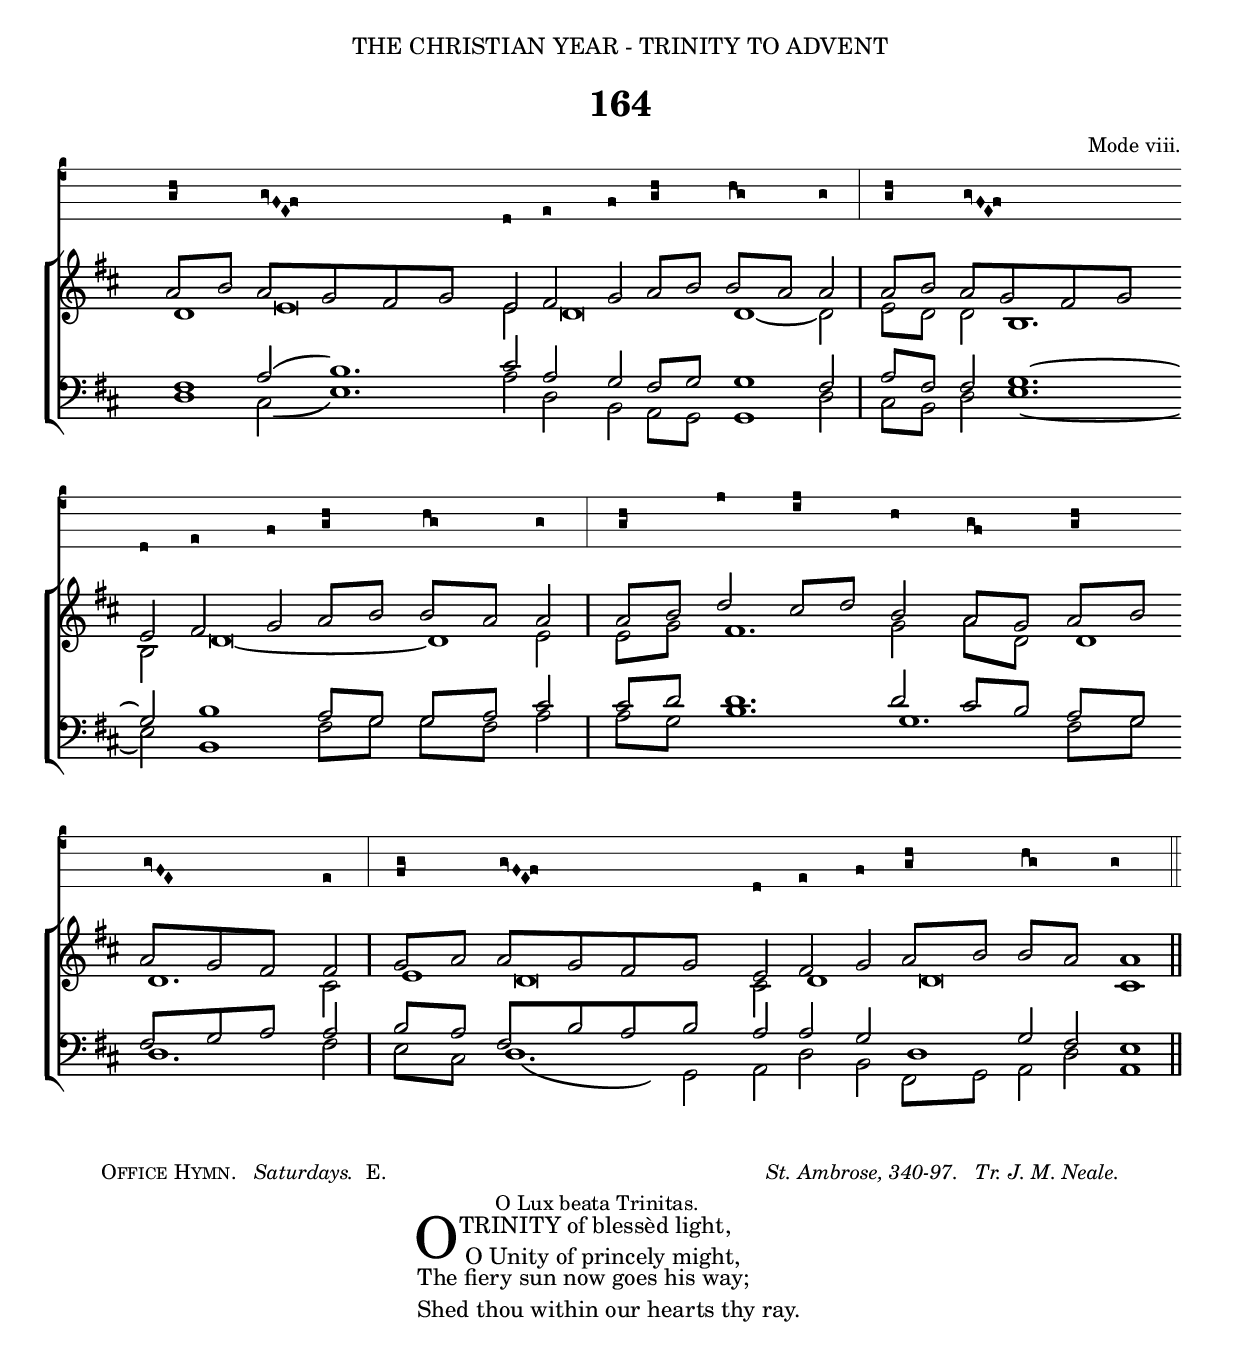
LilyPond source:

%%% 264.png
%%% Hymn 164 O Trinity of blessed light
%%% Version 2


\version "2.10"

\include "gregorian-init.ly"

\header {
  dedication = \markup { \center-align {  "THE CHRISTIAN YEAR - TRINITY TO ADVENT"
		\hspace #0.1 }}	

  title = "164"
  
  arranger = \markup { \small { "Mode viii." }}
  
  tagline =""
}

%%%%%%%%%%%%%%%% Macros

%% macro settings for stemless long note which is 2x duration of regular white note    
ln = {\once \override NoteHead #'duration-log = #0 
           \once \override Stem #'stencil = ##f
           \once \override NoteColumn #'force-hshift = #0.4 }

%% a second set of macro settings for stemless long notes ( 2x duration of regular white note )
%% this one uses X-offset instead of force-hshift.
%% All long notes are offset slightly to the right with respect to any beamed notes which 
%% they are aligned with.  Normally, this is done with force-hshift.  
%% However, when 2 long notes occur one atop the other (i.e. in S + A pats or in T + B parts), then applying force-hshift
%% to both does not work.  Hence one note needs to be moved with the regular force-hshift in the \ln macro above,
%% while the other is moved with X-offset with the macro \lnb
%% In general force-hshift is preferred whenever possible as slurs are adjusted automatically, while X-offset especially
%% when used with a bottom slur often results in a slur starting too far to the left and which then needs manual adjustment. 

lnb = {\once \override NoteHead #'duration-log = #0 
           \once \override Stem #'stencil = ##f
           \once \override NoteHead #'X-offset = #0.8 }


%% settings to generate the double longnotes (breves)

brevenote = { \once \override NoteHead #'duration-log = #-1  
                \once \override NoteColumn #'force-hshift = #0.8 }

%%% raise tie a little to clear of other notes.

tieraise = \once \override Tie #'extra-offset = #'(0.0 . 1.0) 

%%% lower tie a little to clear of other notes.

tielower = \once \override Tie #'extra-offset = #'(0.0 . -1.0) 
		
		
%%%%%%%%%%%%% End of Macro Definitions		
		
%%% plainsong voice

plainsong = \context VaticanaVoice  {  \relative c { 
	\clef "vaticana-do3"
	\set fontSize = #3
        \key c \major 

\[ g'8  \pes a \] \[ \virga g \inclinatum f \inclinatum e f \] d e f \[ g \pes a \] \[ a \flexa g \] g \bar "|" \[ g \pes a \] \[ \virga g \inclinatum f \inclinatum e f \] \bar "" \break
d e f \[ g \pes a \] \[ a \flexa g \] g \bar "|" \[ g \flexa a \] c \[ b \pes c \] a \[ g \flexa f \] \[ g \pes a \] \bar "" \break
\[ \virga g \inclinatum f \inclinatum e \] e \bar "|" \[ f \pes g \] \[ \virga g \inclinatum f \inclinatum e f \] d e f \[ g \pes a \] \[ a \flexa g \] g4 \bar "||"
}}
  
  
%%% SATB voices

global = {
  \key d \major 
  \set Staff.midiInstrument = "church organ"
}


soprano = \relative c' {
	\autoBeamOff
  a'8[ b] a[ g fis g] e fis g a[ b] b[ a] a \bar "|" a[ b] a[ g fis g] \bar "" \break
  e fis g a[ b] b[ a] a \bar "|" a[ b] d cis[ d] b a[ g] a[ b] \bar "" \break
  a[ g fis] fis \bar "|" g[ a] a[ g fis g] e fis g a[ b] b[ a] \ln a4 \bar "||"
}


alto = \relative c' {
	\autoBeamOff
  \ln d4 \brevenote e\breve *1/4 e8 \brevenote d\breve *1/4 \ln d4 ~ d8 \bar "|" e[ d] d \ln b4. \bar "" \break
  b8 \brevenote d\breve *1/4 ~ \ln d4 e8 \bar "|" e[ g] \ln fis4. g8 a[ d,] \ln d4 \bar "" \break
  \ln d4. cis8 \bar "|" \ln e4 \brevenote d\breve *1/4 cis8 \ln d4 \brevenote d\breve *1/4 \ln cis4 \bar "||"
}


tenor = \relative c { \clef bass
	\autoBeamOff
  \ln fis4 
  \once\override Slur  #'control-points = #'((1.6 . 2.8) (3 . 4.1 ) (6 . 4.1 ) (7 . 3.9 ))
  a8( \ln b4.) cis8 a g fis[ g] \ln g4 fis8 \bar "|" a[ fis] fis \tieraise \ln g4. ~ \bar "" \break
  \once \override Staff.SeparationItem #'padding = #4 
  g8 \ln b4 a8[ g] g[ a] cis \bar "|" cis[ d] \ln d4. d8 cis[ b] a[ g] \bar "" \break
  fis[ g a] a \bar "|" b[ a] fis[ b a b] a a g \ln d4 g8 fis \ln e4 \bar "||"
}

bass = \relative c { \clef bass
	\autoBeamOff
  \lnb d4 
  \once\override Slur  #'control-points = #'((1.6 . -1.8) (3 . -1.9) (6 . -1.9 ) (7 . -0.5 ))
      cis8( \lnb e4.) a8 d, b a[ g] \lnb g4 d'8 \bar "|" cis[ b] d \tielower \lnb e4. ~ \bar "" \break
  e8 \lnb b4 fis'8[ g] g[ fis] a \bar "|" a[ g] \lnb b4. \ln g4. fis8[ g] \bar "" \break
  \ln d4. fis8 \bar "|" e[ cis] 
      \once\override Slur  #'control-points = #'((1.6 . -1.0 ) (3 . -3.0) (12 . -4.0 ) (14 . -2.6 ))
      \ln d4.( g,8) a d b fis[ g] a d \ln a4 \bar "||"
}


#(ly:set-option 'point-and-click #f)

\book {

\paper {
 #(set-paper-size "a4")
%% annotate-spacing = ##t
 print-page-number = ##f
 ragged-last-bottom = ##t
 ragged-bottom = ##t
}

\score {	
  <<
  \new VaticanaStaff {\plainsong }
  \new ChoirStaff <<
   \new Staff = "upper" <<
      \context Voice = sopranos {\voiceOne \global \soprano }
      \context Voice = altos {\voiceTwo \global \alto }
                      >> 
   \new Staff = "lower" <<
      \context Voice = tenors {\voiceOne \global \tenor }
      \context Voice = bass {\voiceTwo \global \bass }
	             >> 
		 >>  
  >>

\layout {
	
  ragged-right = ##f
  ragged-last = ##f
  \context { \Score timing = ##f }
  \context { \Score \override TimeSignature #'transparent = ##t }
  \context { \Score \remove "Mark_engraver" }
  \context { \Staff \consists "Mark_engraver" }
  
  % *** Needed to produce beamed minims - which are quavers in disguise
  \context { \Staff \override NoteHead #'duration-log = #1 }
  \context { \Staff \override Stem #'flag-style = #'no-flag }
  
  \context { \VaticanaStaff
           % *** Increases distance between lines of staff  
           \override StaffSymbol #'staff-space = #1.6            
           % *** Changes staff to black instead of default red
           \revert StaffSymbol #'color
           % *** Makes clef bigger       
           \override Clef #'font-size = #3
           % *** Would make ledger lines black, if there were any
           \revert LedgerLineSpanner #'color
           % *** Makes terminal barline visible 
           \override BarLine #'transparent = ##f 
  	   % *** Remove custos
	   \remove Custos_engraver
	   % needed for certain tweaks
	   \consists "Mark_engraver"
           }
     }
} %%% score bracket 

%%% A separate score block to generate the midi minus the plainsong voice
%%% Since minims are quavers in disguise, tempo has to be set accordingly, tempo set to 2=80

\score {	
  \new ChoirStaff <<
   \new Staff = "upper" <<
      \context Voice = sopranos {\voiceOne \global \soprano }
      \context Voice = altos {\voiceTwo \global \alto }
                      >> 
   \new Staff = "lower" <<
      \context Voice = tenors {\voiceOne \global \tenor }
      \context Voice = bass {\voiceTwo \global \bass }
	             >> 
		 >>  

\midi { 
  \context { \Score tempoWholesPerMinute = #(ly:make-moment 80 8) }
       } 
}


%%% Lyric Titles

\markup {  \column { 
	\line { \small { \hspace #4 \smallCaps "Office Hymn." \italic "  Saturdays. " "E."  \hspace #36 \italic "St. Ambrose, 340-97.   Tr. J. M. Neale."  } } 
	\line { \small { \hspace #42 "O Lux beata Trinitas."} }
}}

%%% Lyrics

\markup { \hspace #32 %%add space as necc. to center the column
          \column { %% super column of everything
	              \column { %%verse 1 is a column of 2 lines  
	                  \line { \hspace #2.2 \column { \lower #2.4 \fontsize #8 "O" }   %%Drop Cap goes here
				  \hspace #-1.2    %% adjust this if other letters are too far from Drop Cap
				  \column  { \raise #0.0 " TRINITY of blessèd light," 
			                                 "  O Unity of princely might," } }          
	                  \line {  \hspace #2.5  %%adjust hspace until this line left edge is flush with Drop Cap
				   \lower  #1.56  %%adjust this until the line spacing looks right
				   \column {   
					   "The fiery sun now goes his way;"
					   "Shed thou within our hearts thy ray."
			  		}}
		      } %%end verse 1
	  } %%% end super column
}



%%fake score block to occupy space and force a pagebreak.  Can't think of a better way of doing this.
\score{
	{s4 }
\header { breakbefore = ##f piece = ##f opus = ##f tagline = ##f }
\layout{	
	\context { \Staff
		\remove Time_signature_engraver
		\remove Key_engraver
		\remove Clef_engraver
		\remove Staff_symbol_engraver
}}}

%%% Second page
%%% Continuation of lyrics

\markup { \hspace #32 %%add space as necc. to center the column
          \column { %% super column of everything
		  	\hspace #1  % adds vertical spacing between verses  
           		\line { "2  "
			   \column {	     
				  "To thee our morning song of praise,"
				  "To thee our evening prayer we raise;"
				  "Thy glory suppliant we adore"
				  "For ever and for evermore."
				  "           " %%% adds vertical spacing between verses
			}} 
			\line { "3. "
				\column {	     
				  "All laud to God the Father be;"
				  "All praise, eternal Son, to thee;"
				  "All glory, as is ever meet,"
				  "To God the holy Paraclete.     Amen."
     			}}

	  }
} %%% lyric markup bracket


%%% Amen score block

\score {  	
  <<
    <<
  \new VaticanaStaff <<
  \context VaticanaVoice = "plainsongamen"  {  \relative c { 	  
	\set Score.timing = ##f
	\override Staff.Clef #'#'font-size = #3
	\clef "vaticana-do3"
	\set fontSize = #3
	\override Staff.StaffSymbol #'staff-space = #1.6
	 
        \[ g'8 a8 g8 \]  g4  }} 
                    >> 
 \new Lyrics = "lyrics" { s1 }
 \new ChoirStaff
   <<
   \context Staff = upper \with {  fontSize = #-3  \override StaffSymbol #'staff-space = #(magstep -2) } 
                              << 
	\context Voice = "sopranos" { \relative c' { 
	                                              \clef treble \global
	                                              \voiceOne a'8[ b a] \ln a4 \bar "||" }}
	\context Voice = "altos"    { \relative c' { 
	                                              \global
	                                              \voiceTwo  \ln fis4. \ln e4 \bar "||" }}
	                      >>
	\context Staff = lower \with { fontSize = #-3  \override StaffSymbol #'staff-space = #(magstep -2) } 
	                      <<
	\context Voice = "tenors" { \relative c { 
		                                  \clef bass  \global
	                                          \voiceThree  \ln d'4.  \ln cis4 \bar "||" }}
	\context Voice = "basses" { \relative c { 
	                                          \clef bass  \global
						  \voiceFour d8[ b8 d8] \ln a4  \bar "||" }}
			        >> 
   >>
  \context Lyrics = "lyrics" \lyricsto "altos" { \override LyricText #'font-size = #-1  A  --  men. }
  >>
>>

\header { breakbefore = ##f piece = " " opus = " " }

\layout {
     indent = 13\cm
     raggedright = ##t
     packed = ##f
     \context { \Score \override TimeSignature #'transparent = ##t }
     \context { \Score \override SeparationItem #'padding = #2 }
     \context { \Staff \override VerticalAxisGroup #'minimum-Y-extent = #'( -5 . 4) }
     \context { \Score \remove "Bar_number_engraver"
		timing = ##f 
              }
     \context { \Staff \override NoteHead #'duration-log = #1 }
     \context { \Staff \override Stem #'flag-style = #'no-flag }
     \context { \VaticanaStaff %%customize vaticana staff context 
	          \revert StaffSymbol #'color
		  \revert LedgerLineSpanner #'color
		  \override BarLine #'transparent = ##f 
		  \remove Custos_engraver
 	} 
} 

}

%%% Separate score block for Amen midi minus plainsong voice
%%% Since the minims are quavers in disguise, the tempo has to be adjusted accordingly. A tempo of 2=80 is set.

\score {  	
 \new ChoirStaff
   <<
   \context Staff = upper \with {  fontSize = #-3  \override StaffSymbol #'staff-space = #(magstep -2) } 
                              << 
	\context Voice = "sopranos" { \relative c' { 
	                                              \clef treble \global
	                                              \voiceOne a'8[ b a] \ln a4 \bar "||" }}
	\context Voice = "altos"    { \relative c' { 
	                                              \global
	                                              \voiceTwo  \ln fis4. \ln e4 \bar "||" }}
	                      >>
	\context Staff = lower \with { fontSize = #-3  \override StaffSymbol #'staff-space = #(magstep -2) } 
	                      <<
	\context Voice = "tenors" { \relative c { 
		                                  \clef bass  \global
	                                          \voiceThree  \ln d'4.  \ln cis4 \bar "||" }}
	\context Voice = "basses" { \relative c { 
	                                          \clef bass  \global
						  \voiceFour d8[ b8 d8] \ln a4  \bar "||" }}
			        >> 
   >>
   
\midi {  
   \context {
       \Score 
       tempoWholesPerMinute = #(ly:make-moment 80 8) }
      }

}
	

} %% book bracket

